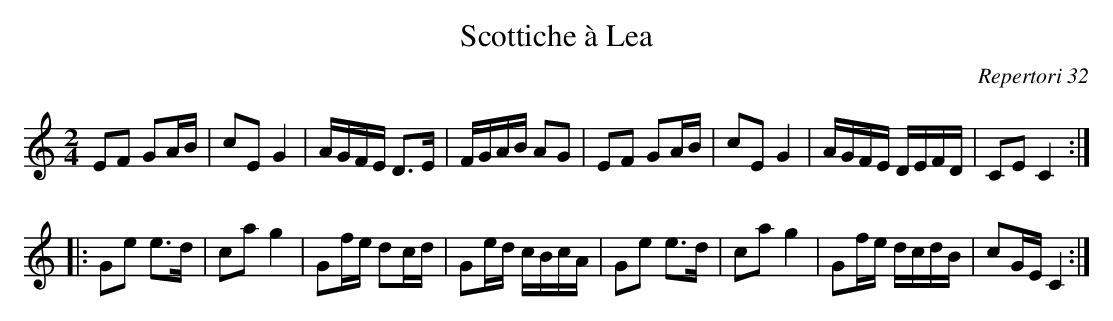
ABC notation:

X:1
T:Scottiche à Lea
C:Repertori 32
M:2/4
L:1/16
K:C
E2F2 G2AB|c2E2 G4|AGFE D3E|FGAB A2G2|\
E2F2 G2AB|c2E2 G4|AGFE DEFD|C2E2 C4:|
|:G2e2 e3d|c2a2 g4|G2fe d2cd|G2ed cBcA|\
G2e2 e3d|c2a2 g4|G2fe dcdB|c2GE C4:|
